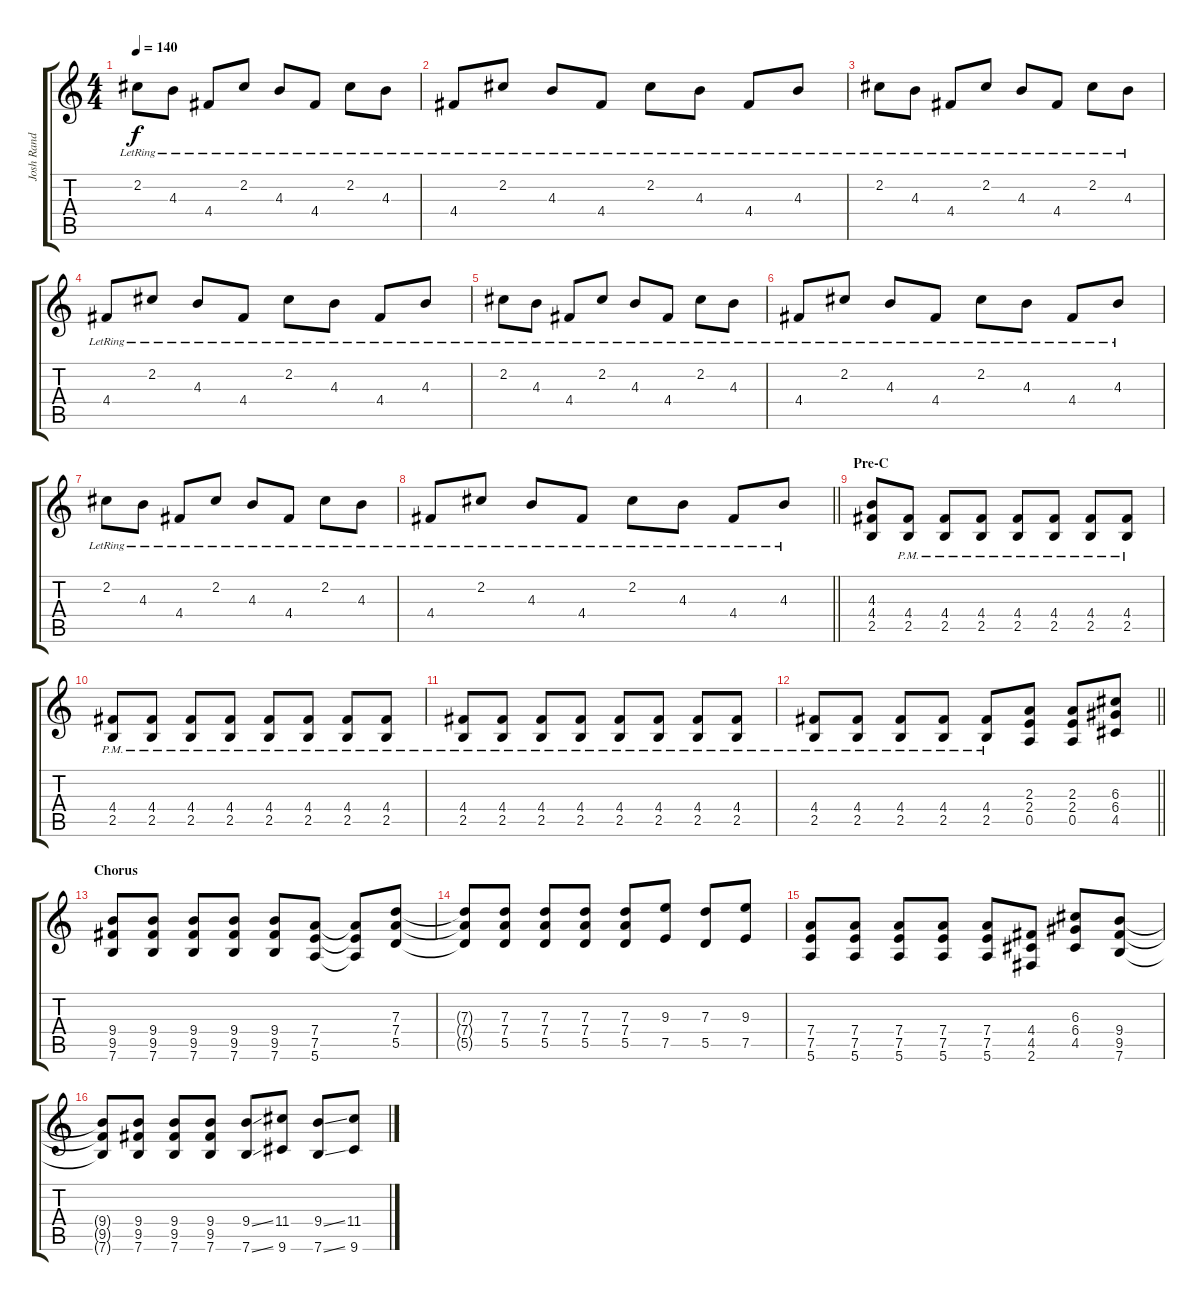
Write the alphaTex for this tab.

\track ("Josh Rand" "Josh Rand") {instrument acousticguitarsteel}
\staff {score tabs}
\tuning (E4 B3 G3 D3 A2 E2) {hide}
\ts (4 4)
\tempo 140
\clef g2
\ks c
2.2{lr}.8{dy f volume 7} 4.3{lr}.8 4.4{lr}.8 2.2{lr}.8 4.3{lr}.8 4.4{lr}.8 2.2{lr}.8 4.3{lr}.8 |
4.4{lr}.8 2.2{lr}.8 4.3{lr}.8 4.4{lr}.8 2.2{lr}.8 4.3{lr}.8 4.4{lr}.8 4.3{lr}.8 |
2.2{lr}.8{volume 7} 4.3{lr}.8 4.4{lr}.8 2.2{lr}.8 4.3{lr}.8 4.4{lr}.8 2.2{lr}.8 4.3{lr}.8 |
4.4{lr}.8 2.2{lr}.8 4.3{lr}.8 4.4{lr}.8 2.2{lr}.8 4.3{lr}.8 4.4{lr}.8 4.3{lr}.8 |
2.2{lr}.8{volume 7} 4.3{lr}.8 4.4{lr}.8 2.2{lr}.8 4.3{lr}.8 4.4{lr}.8 2.2{lr}.8 4.3{lr}.8 |
4.4{lr}.8 2.2{lr}.8 4.3{lr}.8 4.4{lr}.8 2.2{lr}.8 4.3{lr}.8 4.4{lr}.8 4.3{lr}.8 |
2.2{lr}.8{volume 7} 4.3{lr}.8 4.4{lr}.8 2.2{lr}.8 4.3{lr}.8 4.4{lr}.8 2.2{lr}.8 4.3{lr}.8 |
\barLineRight lightlight
4.4{lr}.8 2.2{lr}.8 4.3{lr}.8 4.4{lr}.8 2.2{lr}.8 4.3{lr}.8 4.4{lr}.8 4.3{lr}.8 |
\section ("" "Pre-C")
(4.3 4.4 2.5).8{volume 13 instrument distortionguitar} (4.4{pm} 2.5{pm}).8 (4.4{pm} 2.5{pm}).8 (4.4{pm} 2.5{pm}).8 (4.4{pm} 2.5{pm}).8 (4.4{pm} 2.5{pm}).8 (4.4{pm} 2.5{pm}).8 (4.4{pm} 2.5{pm}).8 |
(4.4{pm} 2.5{pm}).8 (4.4{pm} 2.5{pm}).8 (4.4{pm} 2.5{pm}).8 (4.4{pm} 2.5{pm}).8 (4.4{pm} 2.5{pm}).8 (4.4{pm} 2.5{pm}).8 (4.4{pm} 2.5{pm}).8 (4.4{pm} 2.5{pm}).8 |
(4.4{pm} 2.5{pm}).8 (4.4{pm} 2.5{pm}).8 (4.4{pm} 2.5{pm}).8 (4.4{pm} 2.5{pm}).8 (4.4{pm} 2.5{pm}).8 (4.4{pm} 2.5{pm}).8 (4.4{pm} 2.5{pm}).8 (4.4{pm} 2.5{pm}).8 |
\barLineRight lightlight
(4.4{pm} 2.5{pm}).8 (4.4{pm} 2.5{pm}).8 (4.4{pm} 2.5{pm}).8 (4.4{pm} 2.5{pm}).8 (4.4{pm} 2.5{pm}).8 (2.3 2.4 0.5).8 (2.3 2.4 0.5).8 (6.3 6.4 4.5).8 |
\section ("" "Chorus")
(9.4 9.5 7.6).8 (9.4 9.5 7.6).8 (9.4 9.5 7.6).8 (9.4 9.5 7.6).8 (9.4 9.5 7.6).8 (7.4 7.5 5.6).8 (7.4{t} 7.5{t} 5.6{t}).8 (7.3 7.4 5.5).8 |
(7.3{t} 7.4{t} 5.5{t}).8 (7.3 7.4 5.5).8 (7.3 7.4 5.5).8 (7.3 7.4 5.5).8 (7.3 7.4 5.5).8 (9.3 7.5).8 (7.3 5.5).8 (9.3 7.5).8 |
(7.4 7.5 5.6).8 (7.4 7.5 5.6).8 (7.4 7.5 5.6).8 (7.4 7.5 5.6).8 (7.4 7.5 5.6).8 (4.4 4.5 2.6).8 (6.3 6.4 4.5).8 (9.4 9.5 7.6).8 |
(9.4{t} 9.5{t} 7.6{t}).8 (9.4 9.5 7.6).8 (9.4 9.5 7.6).8 (9.4 9.5 7.6).8 (9.4{ss} 7.6{ss}).8 (11.4 9.6).8 (9.4{ss} 7.6{ss}).8 (11.4 9.6).8
